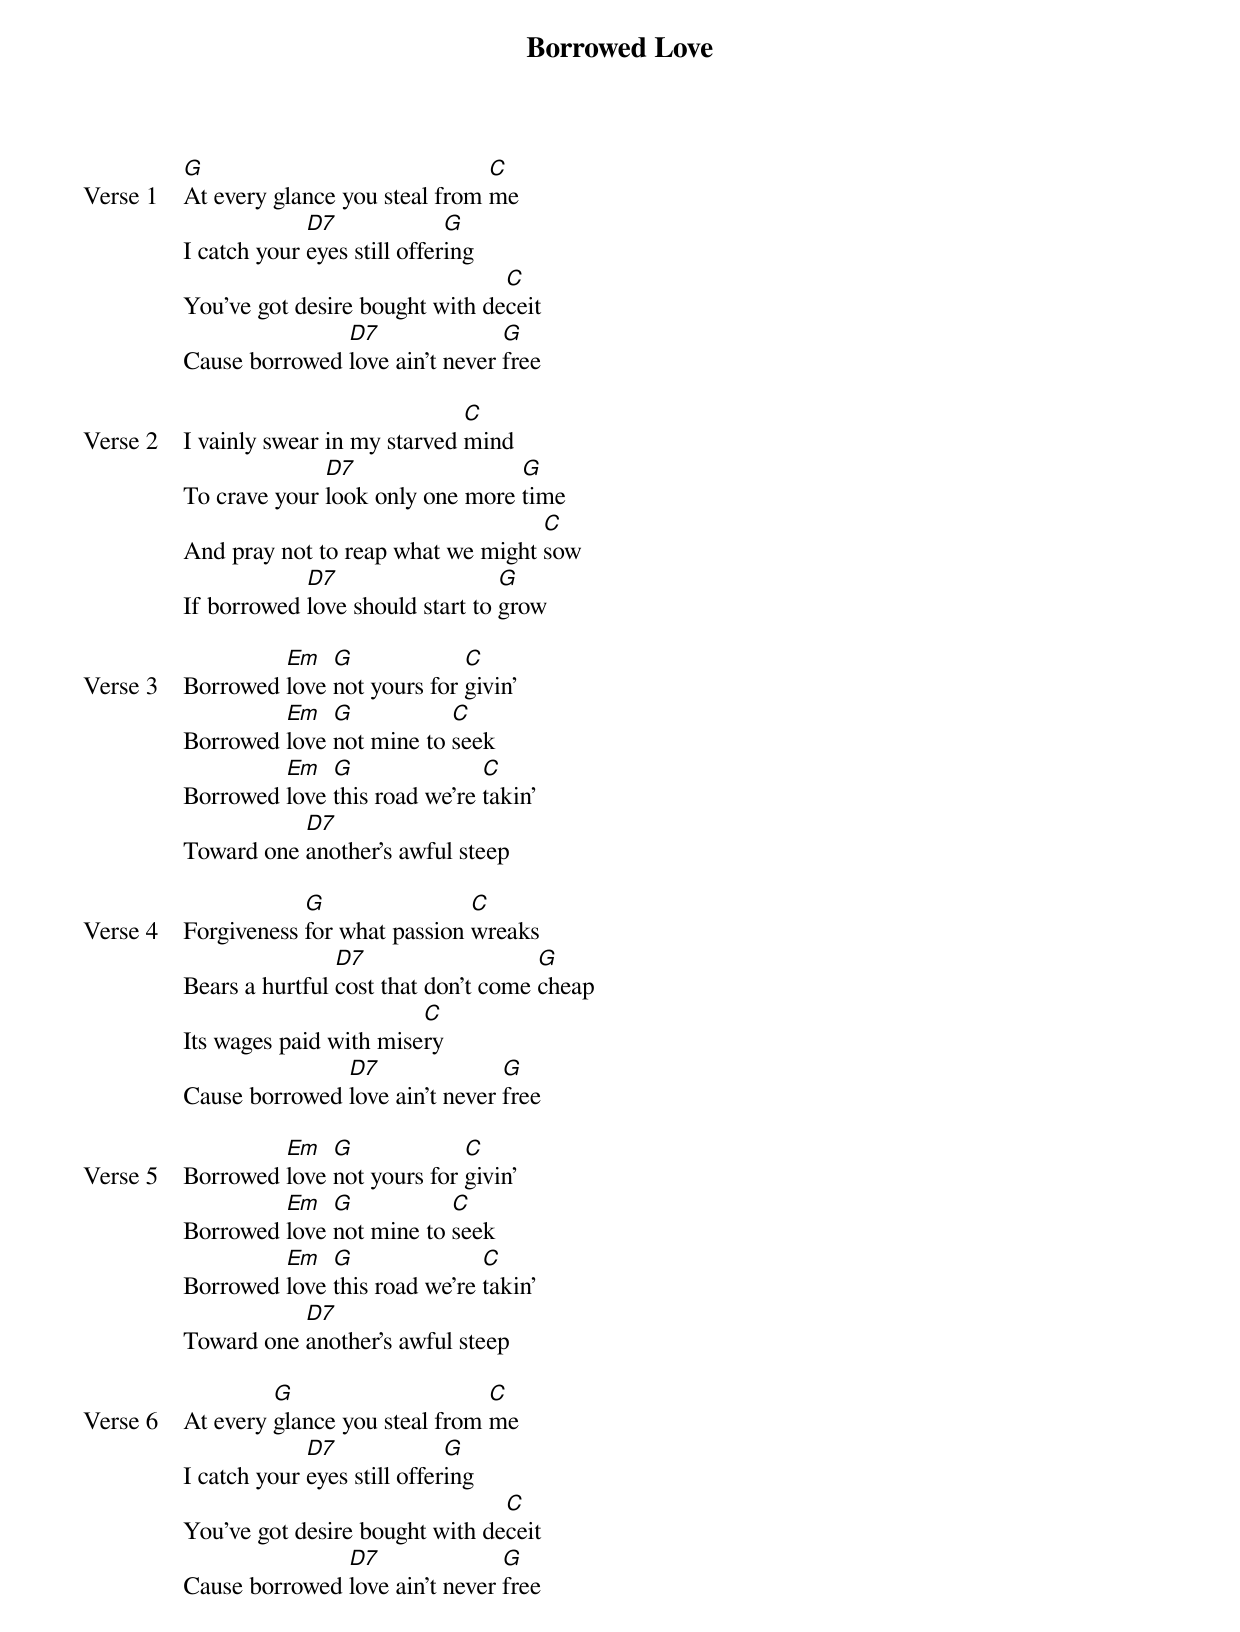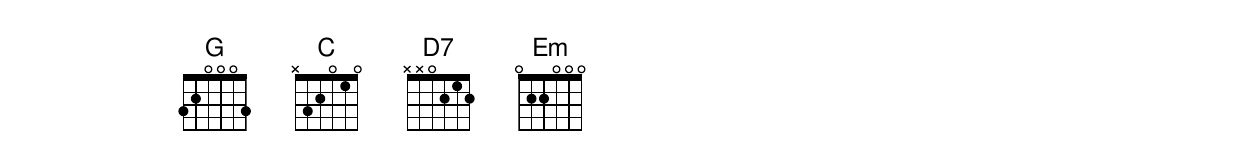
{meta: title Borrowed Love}
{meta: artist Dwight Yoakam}
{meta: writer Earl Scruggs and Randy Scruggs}

{start_of_verse: Verse 1}
[G]At every glance you steal from [C]me
I catch your [D7]eyes still offer[G]ing
You've got desire bought with de[C]ceit
Cause borrowed [D7]love ain't never [G]free
{end_of_verse}

{start_of_verse: Verse 2}
I vainly swear in my starved [C]mind
To crave your [D7]look only one more [G]time
And pray not to reap what we might [C]sow
If borrowed [D7]love should start to [G]grow
{end_of_verse}

{start_of_verse: Verse 3}
Borrowed [Em]love [G]not yours for [C]givin'
Borrowed [Em]love [G]not mine to [C]seek
Borrowed [Em]love [G]this road we're [C]takin'
Toward one [D7]another's awful steep
{end_of_verse}

{start_of_verse: Verse 4}
Forgiveness [G]for what passion [C]wreaks
Bears a hurtful [D7]cost that don't come [G]cheap
Its wages paid with mise[C]ry
Cause borrowed [D7]love ain't never [G]free
{end_of_verse}

{start_of_verse: Verse 5}
Borrowed [Em]love [G]not yours for [C]givin'
Borrowed [Em]love [G]not mine to [C]seek
Borrowed [Em]love [G]this road we're [C]takin'
Toward one [D7]another's awful steep
{end_of_verse}

{start_of_verse: Verse 6}
At every [G]glance you steal from [C]me
I catch your [D7]eyes still offer[G]ing
You've got desire bought with de[C]ceit
Cause borrowed [D7]love ain't never [G]free
{end_of_verse}
